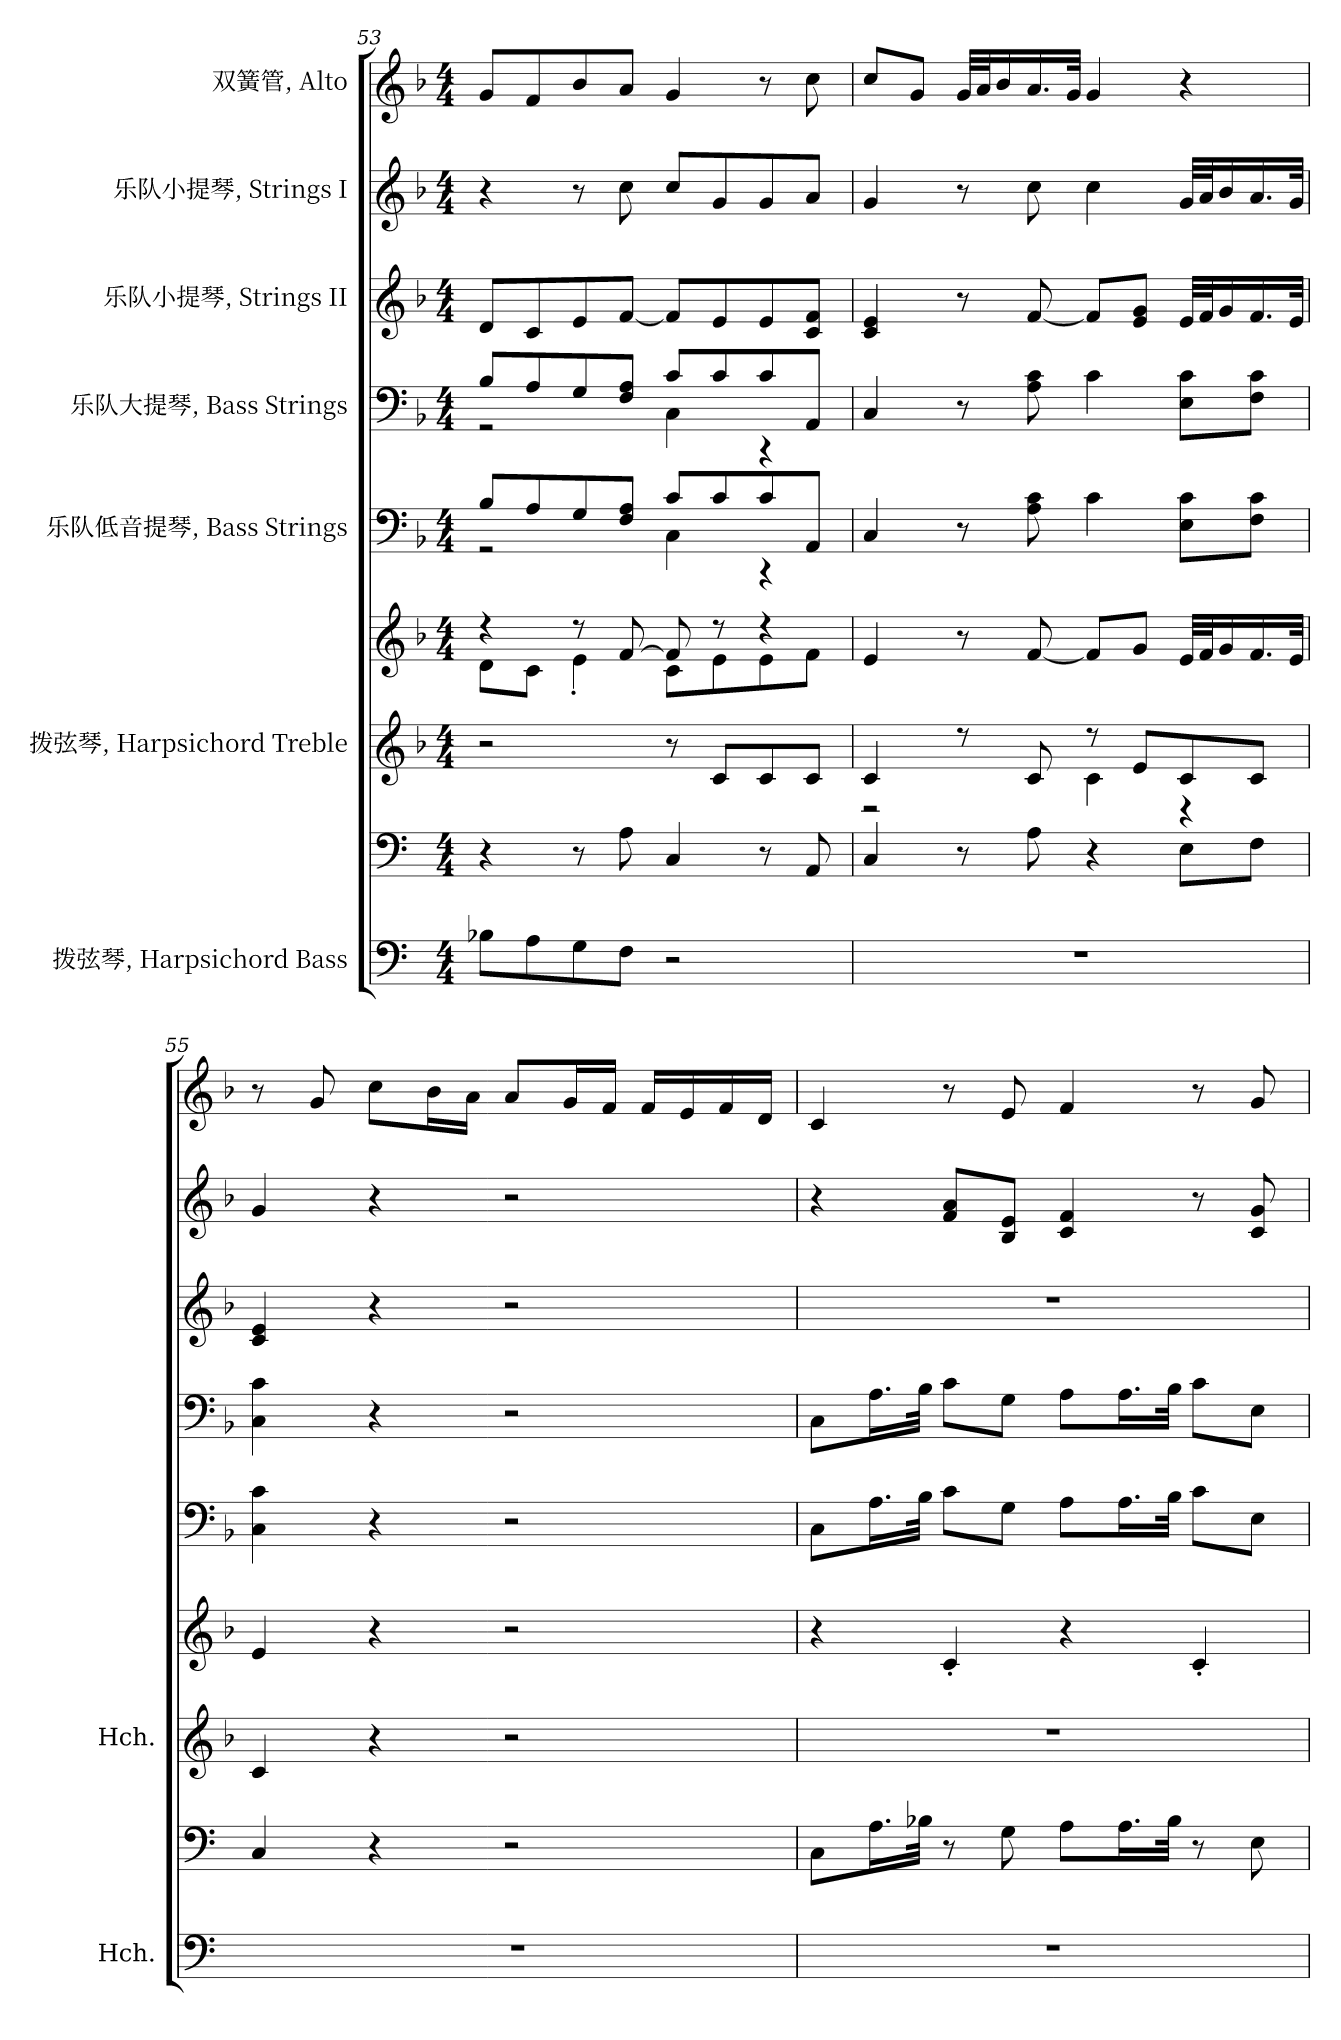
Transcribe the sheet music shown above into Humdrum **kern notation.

**kern	**kern	**kern	**kern	**kern	**kern	**kern	**kern	**kern
*part7	*part7	*part6	*part6	*part5	*part4	*part3	*part2	*part1
*staff9	*staff8	*staff7	*staff6	*staff5	*staff4	*staff3	*staff2	*staff1
*I"拨弦琴, Harpsichord Bass	*	*I"拨弦琴, Harpsichord Treble	*	*I"乐队低音提琴, Bass Strings	*I"乐队大提琴, Bass Strings	*I"乐队小提琴, Strings II	*I"乐队小提琴, Strings I	*I"双簧管, Alto
*I'Hch.	*	*I'Hch.	*	*	*	*	*	*
*clefF4	*clefF4	*clefG2	*clefG2	*clefF4	*clefF4	*clefG2	*clefG2	*clefG2
*	*	*	*	*ITrd7c12	*	*	*	*
*k[]	*k[]	*k[b-]	*k[b-]	*k[b-]	*k[b-]	*k[b-]	*k[b-]	*k[b-]
*M4/4	*M4/4	*M4/4	*M4/4	*M4/4	*M4/4	*M4/4	*M4/4	*M4/4
=53	=53	=53	=53	=53	=53	=53	=53	=53
*	*	*	*^	*^	*^	*	*	*
8B-X\L	4r	2r	4r	8d\L	8BB-/L	2r	8B-/L	2r	8d/L	4r	8g/L
8A\	.	.	.	8c\J	8AA/	.	8A/	.	8c/	.	8f/
8G\	8r	.	8r	4e'\	8GG/	.	8G/	.	8e/	8r	8b-/
8F\J	8A\	.	[8f/	.	8FF/ 8AA/J	.	8F/ 8A/J	.	[8f/J	8cc\	8a/J
2r	4C/	8r	8f/]	8c\L	8C/L	4CC\	8c/L	4C\	8f/L]	8cc/L	4g/
.	.	8c/L	8r	8e\	8C/	.	8c/	.	8e/	8g/	.
.	8r	8c/	4r	8e\	8C/	4r	8c/	4r	8e/	8g/	8r
.	8AA/	8c/J	.	8f\J	8AAA/J	.	8AA/J	.	8c/ 8f/J	8a/J	8cc\
*	*	*	*v	*v	*	*	*v	*v	*	*	*
*	*	*	*	*v	*v	*	*	*	*
!!LO:PB:g=z
=54	=54	=54	=54	=54	=54	=54	=54	=54
*	*	*^	*	*	*	*	*	*
1r	4C/	4c/	2r	4e/	4CC/	4C/	4c/ 4e/	4g/	8cc/L
.	.	.	.	.	.	.	.	.	8g/J
.	8r	8r	.	8r	8r	8r	8r	8r	32g/LLL
.	.	.	.	.	.	.	.	.	32a/J
.	.	.	.	.	.	.	.	.	16b-/
.	8A\	8c/	.	[8f/	8AA\ 8C\	8A\ 8c\	[8f/	8cc\	16.a/
.	.	.	.	.	.	.	.	.	32g/JJk
.	4r	8r	4c\	8f/L]	4C\	4c\	8f/L]	4cc\	4g/
.	.	8e/L	.	8g/J	.	.	8e/ 8g/J	.	.
.	8E\L	8c/	4r	32e/LLL	8EE\ 8C\L	8E\ 8c\L	32e/LLL	32g/LLL	4r
.	.	.	.	32f/J	.	.	32f/J	32a/J	.
.	.	.	.	16g/	.	.	16g/	16b-/	.
.	8F\J	8c/J	.	16.f/	8FF\ 8C\J	8F\ 8c\J	16.f/	16.a/	.
.	.	.	.	32e/JJk	.	.	32e/JJk	32g/JJk	.
*	*	*v	*v	*	*	*	*	*	*
=55	=55	=55	=55	=55	=55	=55	=55	=55
1r	4C/	4c/	4e/	4CC\ 4C\	4C\ 4c\	4c/ 4e/	4g/	8r
.	.	.	.	.	.	.	.	8g/
.	4r	4r	4r	4r	4r	4r	4r	8cc\L
.	.	.	.	.	.	.	.	16b-\L
.	.	.	.	.	.	.	.	16a\JJ
.	2r	2r	2r	2r	2r	2r	2r	8a/L
.	.	.	.	.	.	.	.	16g/L
.	.	.	.	.	.	.	.	16f/JJ
.	.	.	.	.	.	.	.	16f/LL
.	.	.	.	.	.	.	.	16e/
.	.	.	.	.	.	.	.	16f/
.	.	.	.	.	.	.	.	16d/JJ
=56	=56	=56	=56	=56	=56	=56	=56	=56
1r	8C\L	1r	4r	8CC\L	8C\L	1r	4r	4c/
.	16.A\L	.	.	16.AA\L	16.A\L	.	.	.
.	32B-X\JJk	.	.	32BB-\JJk	32B-\JJk	.	.	.
.	8r	.	4c'/	8C\L	8c\L	.	8f/ 8a/L	8r
.	8G\	.	.	8GG\J	8G\J	.	8B-/ 8e/J	8e/
.	8A\L	.	4r	8AA\L	8A\L	.	4c/ 4f/	4f/
.	16.A\L	.	.	16.AA\L	16.A\L	.	.	.
.	32B-\JJk	.	.	32BB-\JJk	32B-\JJk	.	.	.
.	8r	.	4c'/	8C\L	8c\L	.	8r	8r
.	8E\	.	.	8EE\J	8E\J	.	8c/ 8g/	8g/
=	=	=	=	=	=	=	=	=
*-	*-	*-	*-	*-	*-	*-	*-	*-
